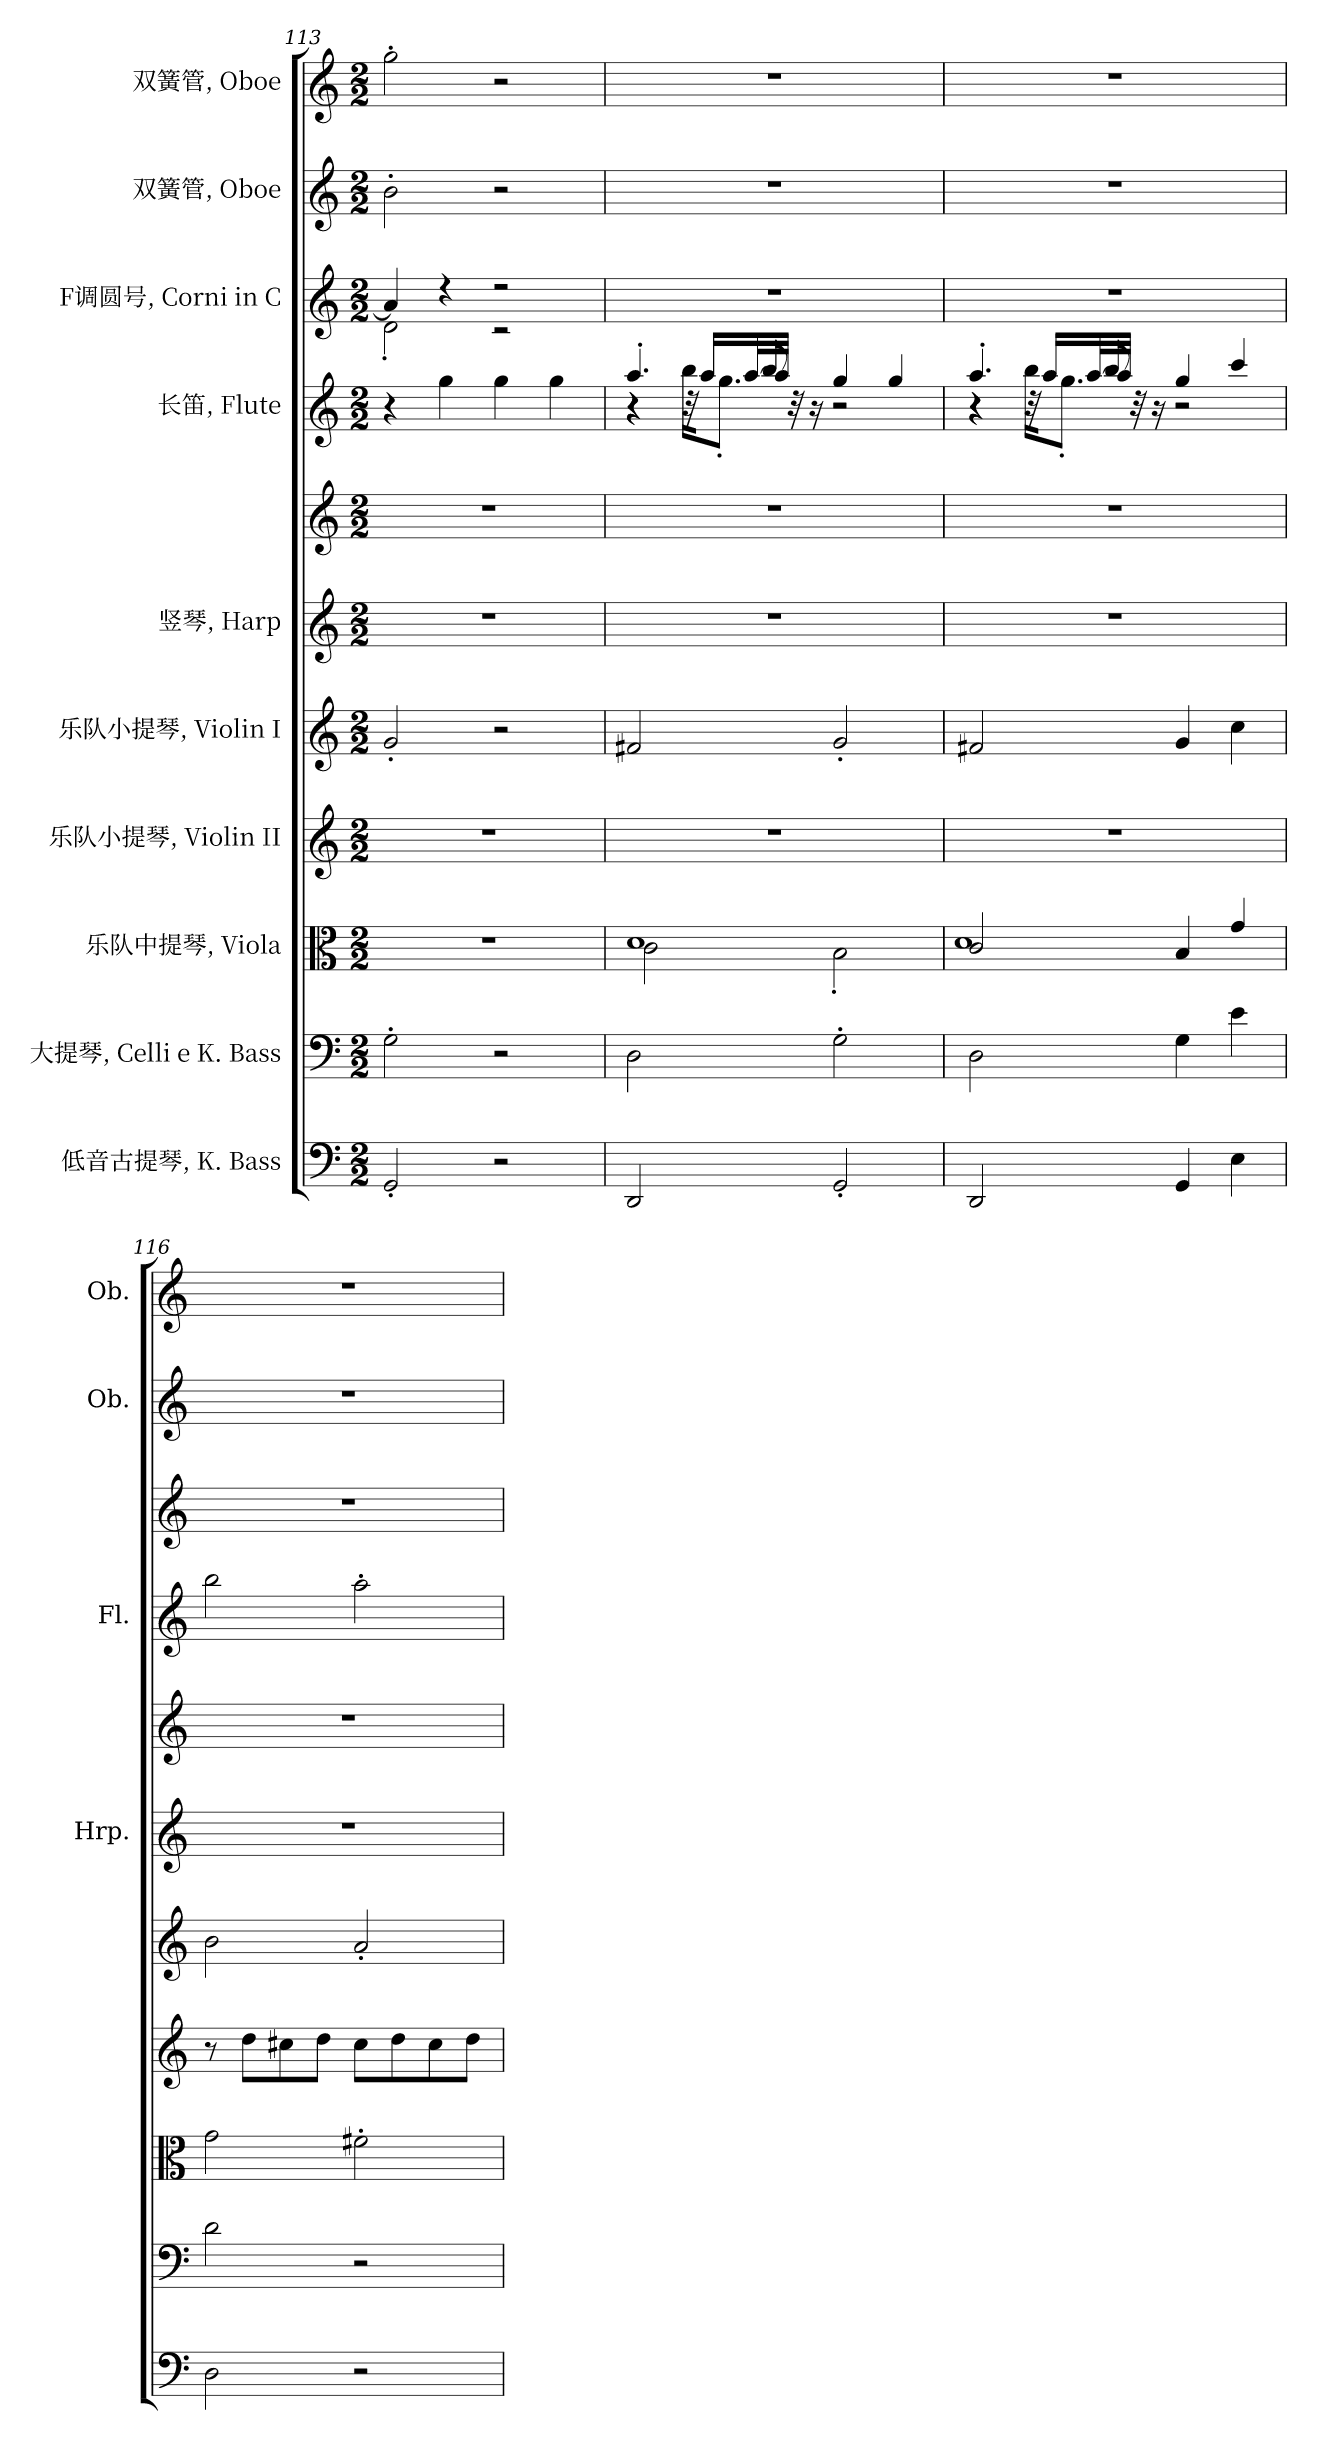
**kern	**kern	**kern	**kern	**kern	**kern	**kern	**kern	**kern	**kern	**kern
*part10	*part9	*part8	*part7	*part6	*part5	*part5	*part4	*part3	*part2	*part1
*staff11	*staff10	*staff9	*staff8	*staff7	*staff6	*staff5	*staff4	*staff3	*staff2	*staff1
*I"低音古提琴, K. Bass	*I"大提琴, Celli e K. Bass	*I"乐队中提琴, Viola	*I"乐队小提琴, Violin II	*I"乐队小提琴, Violin I	*I"竖琴, Harp	*	*I"长笛, Flute	*I"F调圆号, Corni in C	*I"双簧管, Oboe	*I"双簧管, Oboe
*	*	*	*	*	*I'Hrp.	*	*I'Fl.	*	*I'Ob.	*I'Ob.
*clefF4	*clefF4	*clefC3	*clefG2	*clefG2	*clefG2	*clefG2	*clefG2	*clefG2	*clefG2	*clefG2
*	*	*	*	*	*	*	*	*ITrd4c7	*	*
*k[]	*k[]	*k[]	*k[]	*k[]	*k[]	*k[]	*k[]	*k[b-]	*k[]	*k[]
*M2/2	*M2/2	*M2/2	*M2/2	*M2/2	*M2/2	*M2/2	*M2/2	*M2/2	*M2/2	*M2/2
=113	=113	=113	=113	=113	=113	=113	=113	=113	=113	=113
*	*	*	*	*	*	*	*	*^	*	*
2GG'/	2G'\	1r	1r	2g'/	1r	1r	4r	4d/]	2G'\	2b'\	2gg'\
.	.	.	.	.	.	.	4gg\	4r	.	.	.
2r	2r	.	.	2r	.	.	4gg\	2r	2r	2r	2r
.	.	.	.	.	.	.	4gg\	.	.	.	.
*	*	*	*	*	*	*	*	*v	*v	*	*
!!LO:PB:g=z
=114	=114	=114	=114	=114	=114	=114	=114	=114	=114	=114
*	*	*^	*	*	*	*	*^	*	*	*
*	*	*	*	*	*	*	*	*	*^	*	*	*
2DD/	2D\	1d	2c\	1r	2f#X/	1r	1r	4.aa'/	4r	4r	1r	1r	1r
.	.	.	.	.	.	.	.	.	16bb\KL	32r	.	.	.
.	.	.	.	.	.	.	.	.	.	16aa/LL	.	.	.
.	.	.	.	.	.	.	.	.	8.gg'\J	.	.	.	.
.	.	.	.	.	.	.	.	.	.	[32aa/L	.	.	.
.	.	.	.	.	.	.	.	8bb/	.	32aa/JJJ]	.	.	.
.	.	.	.	.	.	.	.	.	.	32r	.	.	.
.	.	.	.	.	.	.	.	.	.	16r	.	.	.
2GG'/	2G'\	.	2B'\	.	2g'/	.	.	4gg/	2r	2r	.	.	.
.	.	.	.	.	.	.	.	4gg/	.	.	.	.	.
=115	=115	=115	=115	=115	=115	=115	=115	=115	=115	=115	=115	=115	=115
2DD/	2D\	2c/	1d	1r	2f#X/	1r	1r	4.aa'/	4r	4r	1r	1r	1r
.	.	.	.	.	.	.	.	.	16bb\KL	32r	.	.	.
.	.	.	.	.	.	.	.	.	.	16aa/LL	.	.	.
.	.	.	.	.	.	.	.	.	8.gg'\J	.	.	.	.
.	.	.	.	.	.	.	.	.	.	[32aa/L	.	.	.
.	.	.	.	.	.	.	.	8bb/	.	32aa/JJJ]	.	.	.
.	.	.	.	.	.	.	.	.	.	32r	.	.	.
.	.	.	.	.	.	.	.	.	.	16r	.	.	.
4GG/	4G\	4B/	.	.	4g/	.	.	4gg/	2r	2r	.	.	.
4E\	4e\	4g/	.	.	4cc\	.	.	4ccc/	.	.	.	.	.
*	*	*v	*v	*	*	*	*	*v	*v	*v	*	*	*
=116	=116	=116	=116	=116	=116	=116	=116	=116	=116	=116
2D\	2d\	2g\	8r	2b\	1r	1r	2bb\	1r	1r	1r
.	.	.	8dd\L	.	.	.	.	.	.	.
.	.	.	8cc#X\	.	.	.	.	.	.	.
.	.	.	8dd\J	.	.	.	.	.	.	.
2r	2r	2f#X'\	8cc#\L	2a'/	.	.	2aa'\	.	.	.
.	.	.	8dd\	.	.	.	.	.	.	.
.	.	.	8cc#\	.	.	.	.	.	.	.
.	.	.	8dd\J	.	.	.	.	.	.	.
=	=	=	=	=	=	=	=	=	=	=
*-	*-	*-	*-	*-	*-	*-	*-	*-	*-	*-
